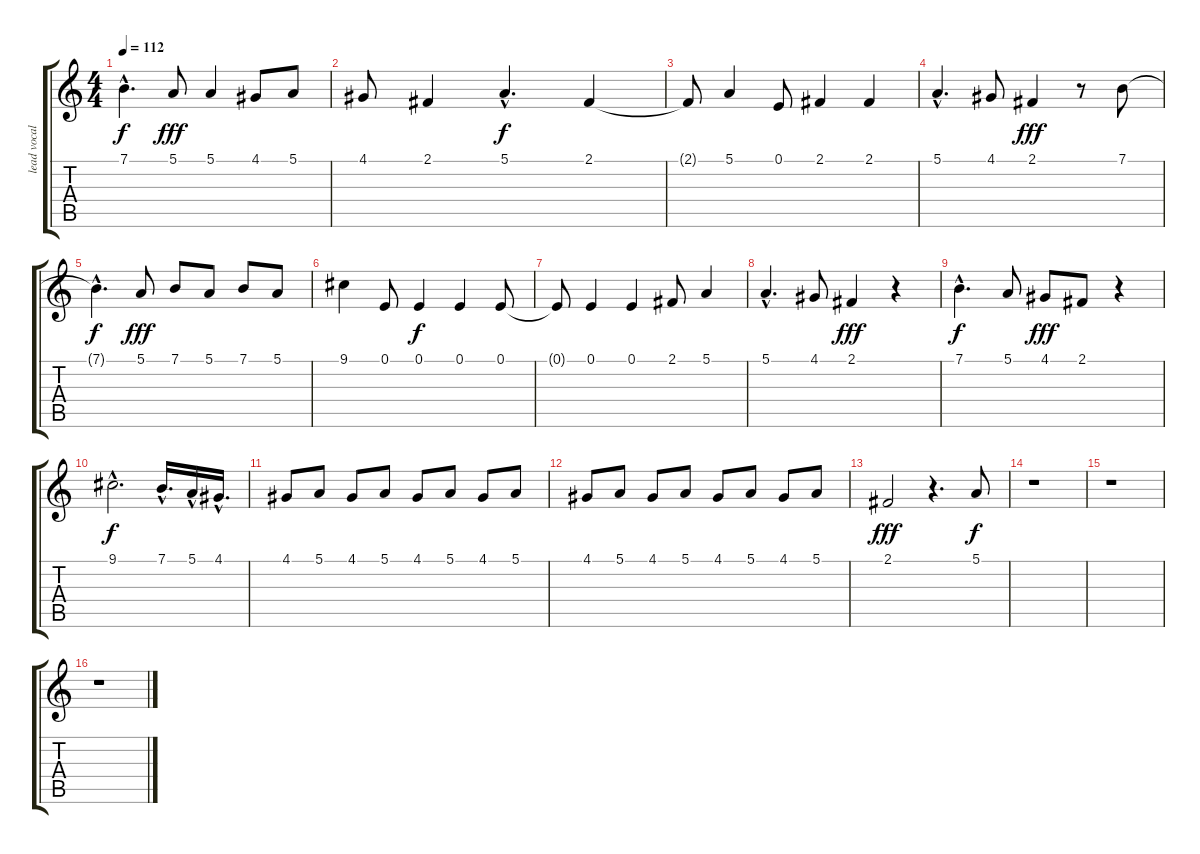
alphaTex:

\track ("lead vocal" "lead vocal") {instrument oboe}
\staff {score tabs}
\tuning (E4 B3 G3 D3 A2 E2) {hide}
\ts (4 4)
\tempo 112
\clef g2
\ks c
7.1{hac t}.4{d dy f} 5.1.8{dy fff} 5.1.4 4.1.8 5.1.8 |
4.1.8 2.1.4 5.1{hac}.4{d dy f} 2.1.4 |
2.1{t}.8 5.1.4 0.1.8 2.1.4 2.1.4 |
5.1{hac}.4{d} 4.1.8 2.1.4{dy fff} r.8 7.1.8 |
7.1{hac t}.4{d dy f} 5.1.8{dy fff} 7.1.8 5.1.8 7.1.8 5.1.8 |
9.1.4 0.1.8 0.1.4{dy f} 0.1.4 0.1.8 |
0.1{t}.8 0.1.4 0.1.4 2.1.8 5.1.4 |
5.1{hac}.4{d} 4.1.8 2.1.4{dy fff} r.4 |
7.1{hac}.4{d dy f} 5.1.8 4.1.8{dy fff} 2.1.8 r.4 |
9.1{hac}.2{d dy f} 7.1{hac}.16{d} 5.1{hac}.16 4.1{hac}.16{d} |
4.1.8 5.1.8 4.1.8 5.1.8 4.1.8 5.1.8 4.1.8 5.1.8 |
4.1.8 5.1.8 4.1.8 5.1.8 4.1.8 5.1.8 4.1.8 5.1.8 |
2.1.2{dy fff} r.4{d} 5.1.8{dy f} |
r.1 |
r.1 |
r.1
